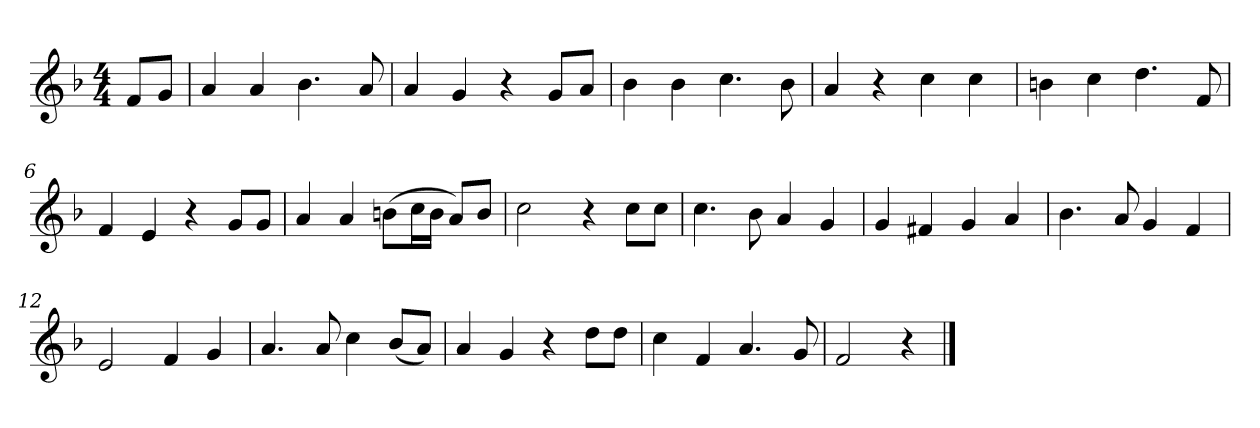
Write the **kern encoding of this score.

**kern
*part1
*staff1
*k[b-]
*M4/4
*MM120
=
8fL
8gJ
=1
4a
4a
4.b-
8a
=2
4a
4g
4r
8gL
8aJ
=3
4b-
4b-
4.cc
8b-
=4
4a
4r
4cc
4cc
=5
4bn
4cc
4.dd
8f
=6
4f
4e
4r
8gL
8gJ
=7
4a
4a
(8bnL
16ccL
16bJJ
8aL)
8bJ
=8
2cc
4r
8ccL
8ccJ
=9
4.cc
8b-
4a
4g
=10
4g
4f#X
4g
4a
=11
4.b-
8a
4g
4f
=12
2e
4f
4g
=13
4.a
8a
4cc
(8b-L
8aJ)
=14
4a
4g
4r
8ddL
8ddJ
=15
4cc
4f
4.a
8g
=16
2f
4r
==
*-
